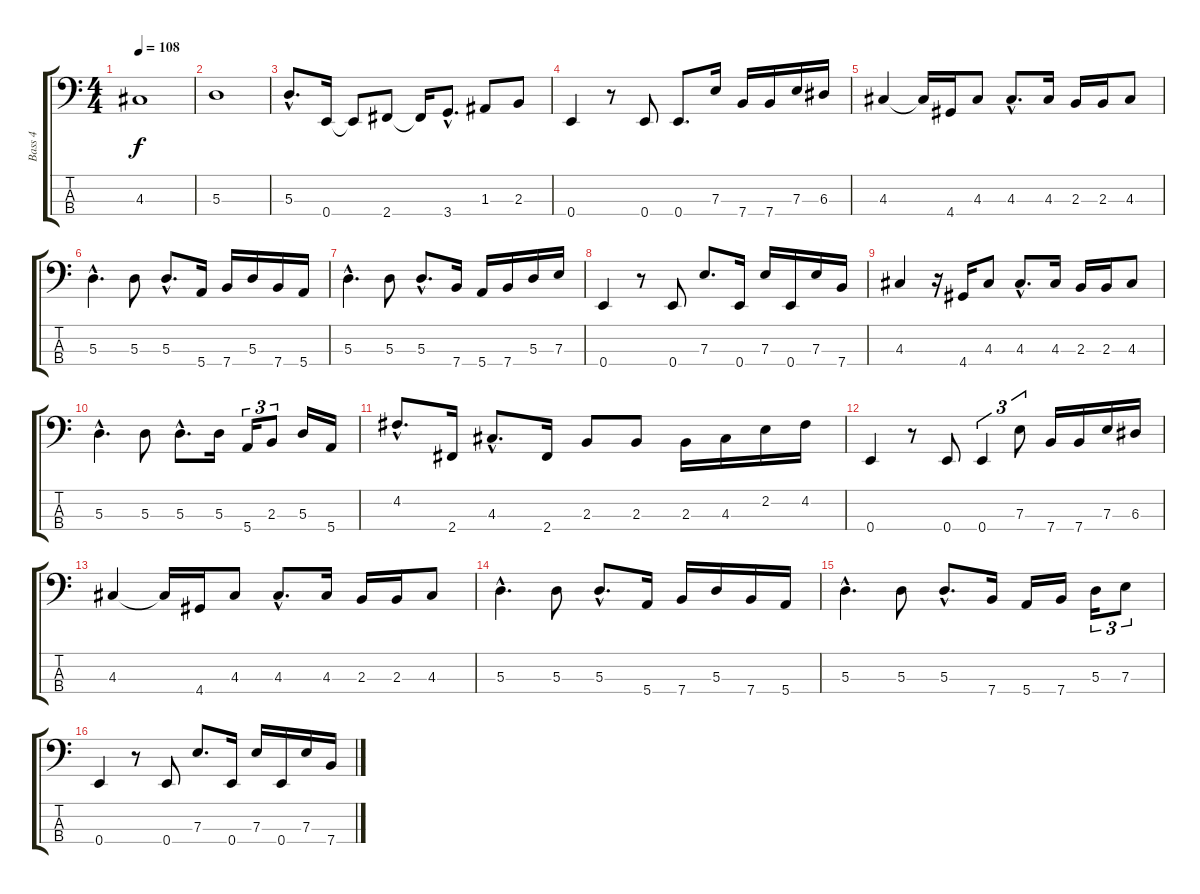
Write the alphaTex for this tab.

\track ("Bass 4" "Bass 4") {instrument electricbassfinger}
\staff {score tabs}
\tuning (G2 D2 A1 E1) {hide}
\ts (4 4)
\tempo 108
\clef f4
\ks c
4.3.1{dy f} |
5.3.1 |
5.3{hac}.8{d} 0.4.16 0.4{t}.8 2.4.8 2.4{t}.16 3.4{hac}.8{d} 1.3.8 2.3.8 |
0.4.4 r.8 0.4.8 0.4.8{d} 7.3.16 7.4.16 7.4.16 7.3.16 6.3.16 |
4.3.4 4.3{t}.16 4.4.16 4.3.8 4.3{hac}.8{d} 4.3.16 2.3.16 2.3.16 4.3.8 |
5.3{hac}.4{d} 5.3.8 5.3{hac}.8{d} 5.4.16 7.4.16 5.3.16 7.4.16 5.4.16 |
5.3{hac}.4{d} 5.3.8 5.3{hac}.8{d} 7.4.16 5.4.16 7.4.16 5.3.16 7.3.16 |
0.4.4 r.8 0.4.8 7.3.8{d} 0.4.16 7.3.16 0.4.16 7.3.16 7.4.16 |
4.3.4 r.16 4.4.16 4.3.8 4.3{hac}.8{d} 4.3.16 2.3.16 2.3.16 4.3.8 |
5.3{hac}.4{d} 5.3.8 5.3{hac}.8{d} 5.3.16 5.4.16{tu (3 2)} 2.3.8{tu (3 2)} 5.3.16 5.4.16 |
4.2{hac}.8{d} 2.4.16 4.3{hac}.8{d} 2.4.16 2.3.8 2.3.8 2.3.16 4.3.16 2.2.16 4.2.16 |
0.4.4 r.8 0.4.8 0.4.4{tu (3 2)} 7.3.8{tu (3 2)} 7.4.16 7.4.16 7.3.16 6.3.16 |
4.3.4 4.3{t}.16 4.4.16 4.3.8 4.3{hac}.8{d} 4.3.16 2.3.16 2.3.16 4.3.8 |
5.3{hac}.4{d} 5.3.8 5.3{hac}.8{d} 5.4.16 7.4.16 5.3.16 7.4.16 5.4.16 |
5.3{hac}.4{d} 5.3.8 5.3{hac}.8{d} 7.4.16 5.4.16 7.4.16 5.3.16{tu (3 2)} 7.3.8{tu (3 2)} |
0.4.4 r.8 0.4.8 7.3.8{d} 0.4.16 7.3.16 0.4.16 7.3.16 7.4.16
